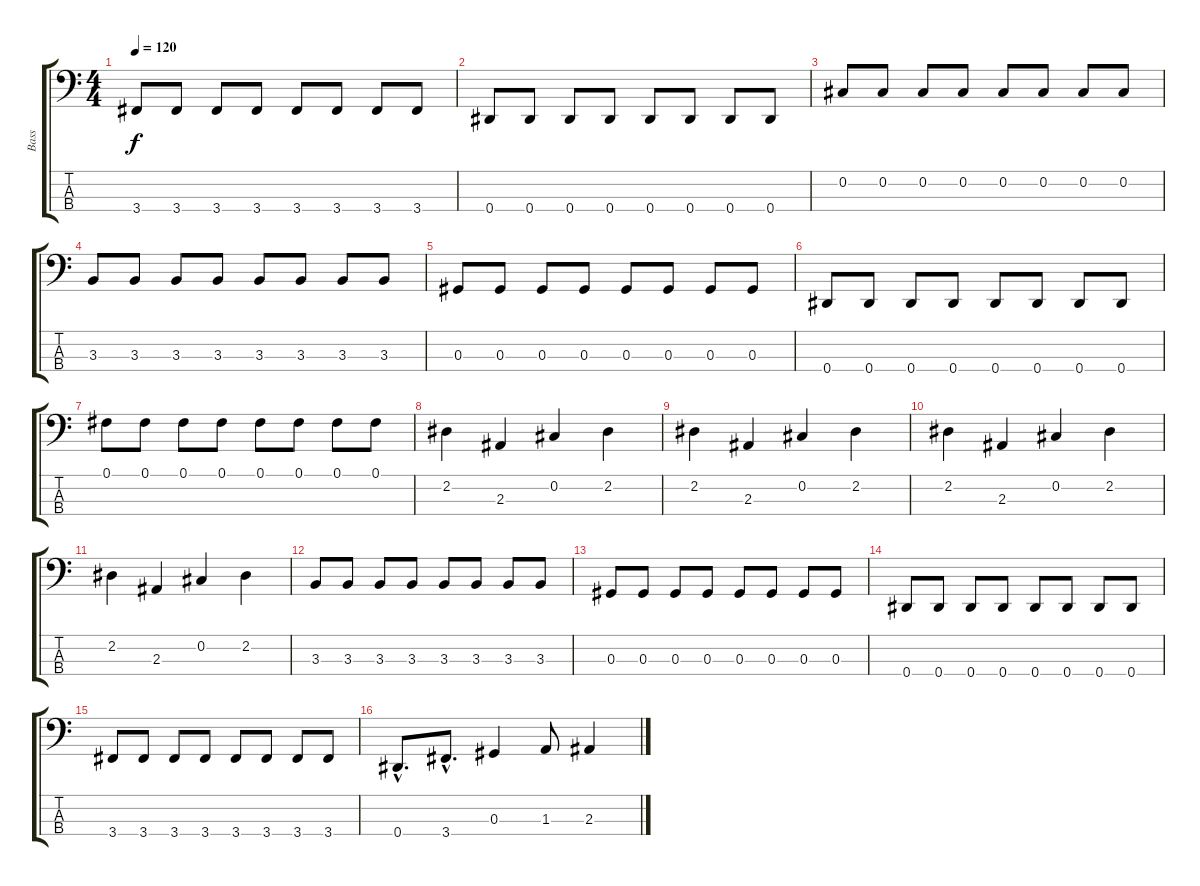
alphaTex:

\track ("Bass" "Bass") {instrument electricbassfinger}
\staff {score tabs}
\tuning (Gb2 Db2 Ab1 Eb1) {hide}
\ts (4 4)
\tempo 120
\clef f4
\ks c
3.4.8{dy f} 3.4.8 3.4.8 3.4.8 3.4.8 3.4.8 3.4.8 3.4.8 |
0.4.8 0.4.8 0.4.8 0.4.8 0.4.8 0.4.8 0.4.8 0.4.8 |
0.2.8 0.2.8 0.2.8 0.2.8 0.2.8 0.2.8 0.2.8 0.2.8 |
3.3.8 3.3.8 3.3.8 3.3.8 3.3.8 3.3.8 3.3.8 3.3.8 |
0.3.8 0.3.8 0.3.8 0.3.8 0.3.8 0.3.8 0.3.8 0.3.8 |
0.4.8 0.4.8 0.4.8 0.4.8 0.4.8 0.4.8 0.4.8 0.4.8 |
0.1.8 0.1.8 0.1.8 0.1.8 0.1.8 0.1.8 0.1.8 0.1.8 |
2.2.4 2.3.4 0.2.4 2.2.4 |
2.2.4 2.3.4 0.2.4 2.2.4 |
2.2.4 2.3.4 0.2.4 2.2.4 |
2.2.4 2.3.4 0.2.4 2.2.4 |
3.3.8 3.3.8 3.3.8 3.3.8 3.3.8 3.3.8 3.3.8 3.3.8 |
0.3.8 0.3.8 0.3.8 0.3.8 0.3.8 0.3.8 0.3.8 0.3.8 |
0.4.8 0.4.8 0.4.8 0.4.8 0.4.8 0.4.8 0.4.8 0.4.8 |
3.4.8 3.4.8 3.4.8 3.4.8 3.4.8 3.4.8 3.4.8 3.4.8 |
0.4{hac}.8{d} 3.4{hac}.8{d} 0.3.4 1.3.8 2.3.4
